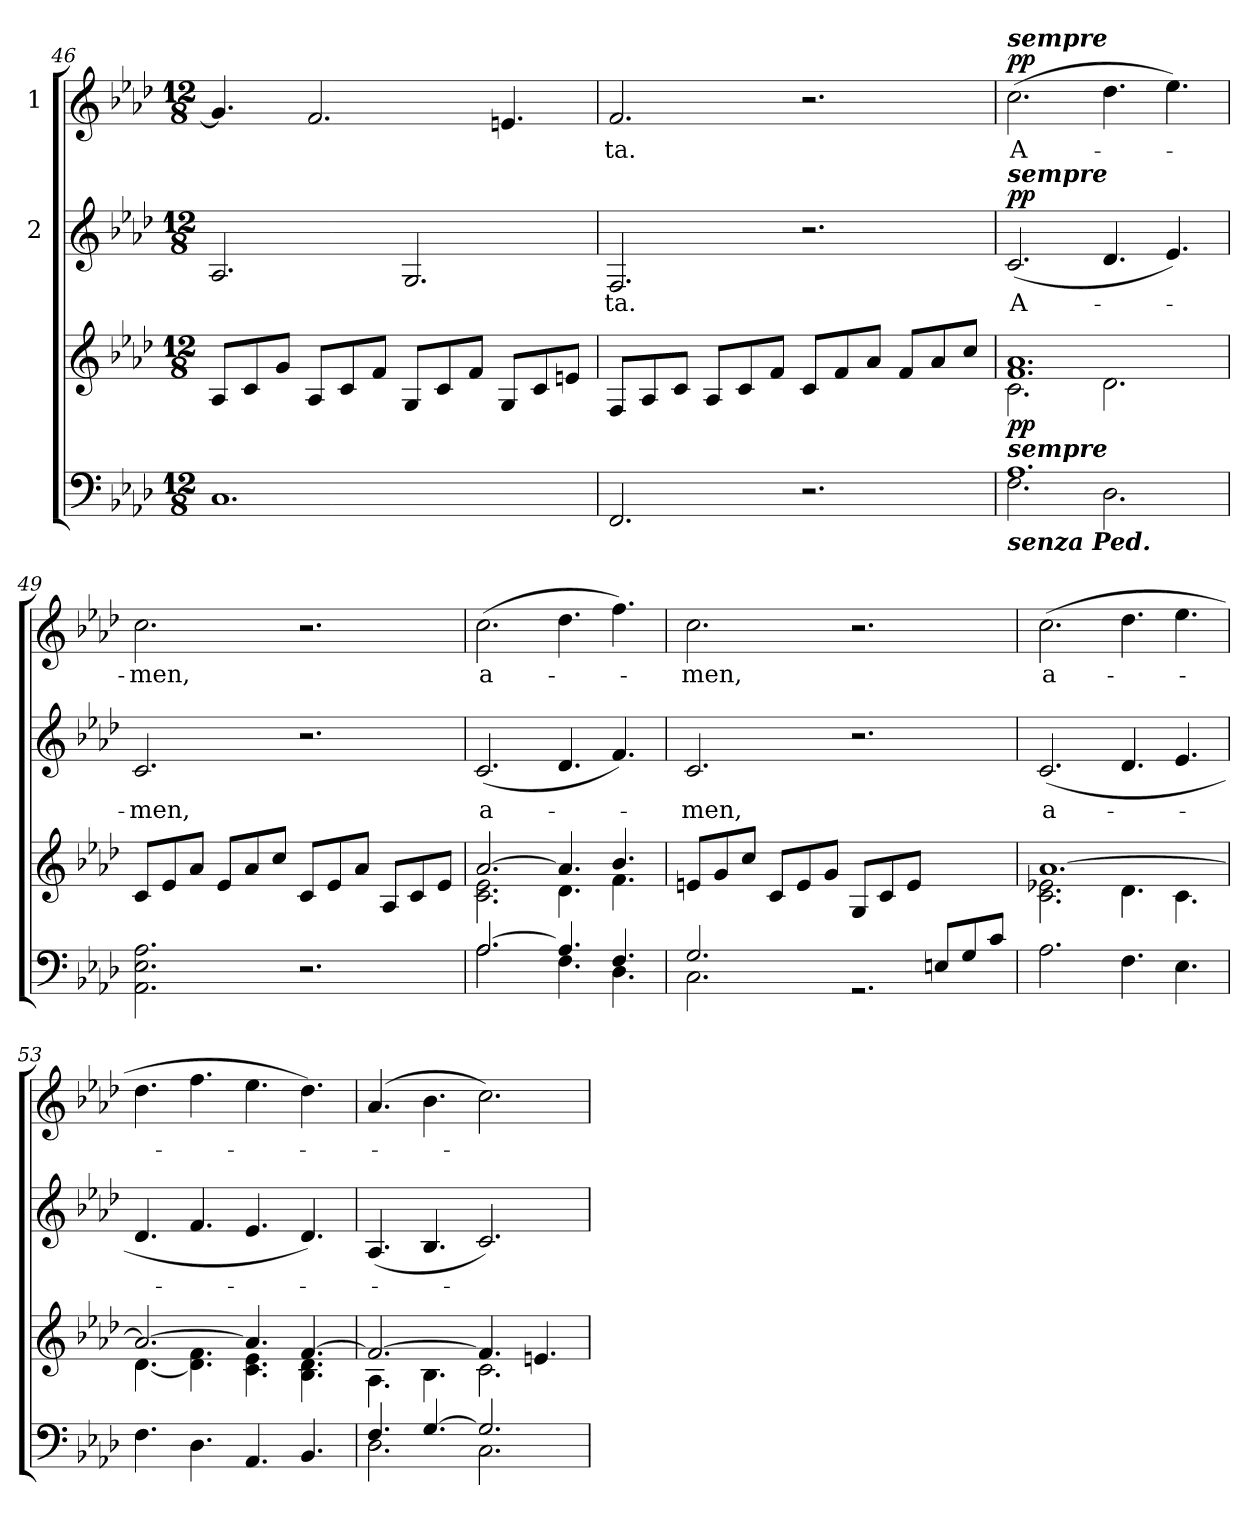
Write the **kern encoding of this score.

**kern	**kern	**dynam	**kern	**text	**dynam	**kern	**text	**dynam
*part3	*part3	*part3	*part2	*part2	*part2	*part1	*part1	*part1
*staff4	*staff3	*staff3/4	*staff2	*staff2	*staff2	*staff1	*staff1	*staff1
*	*	*	*I"2	*	*	*I"1	*	*
*clefF4	*clefG2	*	*clefG2	*	*	*clefG2	*	*
*k[b-e-a-d-]	*k[b-e-a-d-]	*	*k[b-e-a-d-]	*	*	*k[b-e-a-d-]	*	*
*A-:	*A-:	*	*A-:	*	*	*A-:	*	*
*M12/8	*M12/8	*	*M12/8	*	*	*M12/8	*	*
=46	=46	=46	=46	=46	=46	=46	=46	=46
1.C	8A-/L	.	2.A-/	.	.	4.g/]	.	.
.	8c/	.	.	.	.	.	.	.
.	8g/J	.	.	.	.	.	.	.
.	8A-/L	.	.	.	.	2.f/	.	.
.	8c/	.	.	.	.	.	.	.
.	8f/J	.	.	.	.	.	.	.
.	8G/L	.	2.G/	.	.	.	.	.
.	8c/	.	.	.	.	.	.	.
.	8f/J	.	.	.	.	.	.	.
.	8G/L	.	.	.	.	4.en/	.	.
.	8c/	.	.	.	.	.	.	.
.	8en/J	.	.	.	.	.	.	.
!!LO:PB:g=z
=47	=47	=47	=47	=47	=47	=47	=47	=47
!	!	!	!	!LO:LY:b	!	!	!LO:LY:b	!
2.FF/	8F/L	.	2.F/	-ta.	.	2.f/	-ta.	.
.	8A-/	.	.	.	.	.	.	.
.	8c/J	.	.	.	.	.	.	.
.	8A-/L	.	.	.	.	.	.	.
.	8c/	.	.	.	.	.	.	.
.	8f/J	.	.	.	.	.	.	.
2.r	8c/L	.	2.r	.	.	2.r	.	.
.	8f/	.	.	.	.	.	.	.
.	8a-/J	.	.	.	.	.	.	.
.	8f/L	.	.	.	.	.	.	.
.	8a-/	.	.	.	.	.	.	.
.	8cc/J	.	.	.	.	.	.	.
=48	=48	=48	=48	=48	=48	=48	=48	=48
*^	*^	*	*	*	*	*	*	*
!	!	!	!	!	!	!	!	!LO:TX:a:Bi:t=sempre	!	!
!	!	!	!	!	!LO:TX:a:Bi:t=sempre	!	!	!	!	!
!	!	!LO:TX:b:Bi:t=sempre	!	!	!	!	!	!	!	!
!LO:TX:b:Bi:t=senza Ped.	!	!	!	!	!	!	!	!	!	!
!	!	!	!	!LO:DY:b	!	!LO:LY:b	!LO:DY:a	!	!LO:LY:b	!LO:DY:a
1.A-	2.F\	1.f 1.a-	2.c\	pp	(<2.c/	A-	pp	(>2.cc\	A-	pp
.	2.D-\	.	2.d-\	.	4.d-/	.	.	4.dd-\	.	.
.	.	.	.	.	4.e-/)	.	.	4.ee-\)	.	.
*v	*v	*	*	*	*	*	*	*	*	*
*	*v	*v	*	*	*	*	*	*	*
=49	=49	=49	=49	=49	=49	=49	=49	=49
!	!	!	!	!LO:LY:b	!	!	!LO:LY:b	!
2.AA-\ 2.E-\ 2.A-\	8c/L	.	2.c/	-men,	.	2.cc\	-men,	.
.	8e-/	.	.	.	.	.	.	.
.	8a-/J	.	.	.	.	.	.	.
.	8e-/L	.	.	.	.	.	.	.
.	8a-/	.	.	.	.	.	.	.
.	8cc/J	.	.	.	.	.	.	.
2.r	8c/L	.	2.r	.	.	2.r	.	.
.	8e-/	.	.	.	.	.	.	.
.	8a-/J	.	.	.	.	.	.	.
.	8A-/L	.	.	.	.	.	.	.
.	8c/	.	.	.	.	.	.	.
.	8e-/J	.	.	.	.	.	.	.
=50	=50	=50	=50	=50	=50	=50	=50	=50
*^	*^	*	*	*	*	*	*	*
!	!	!	!	!	!	!LO:LY:b	!	!	!LO:LY:b	!
[>2.A-/	2.A-\	[>2.a-/	2.c\ 2.e-\	.	(<2.c/	a-	.	(>2.cc\	a-	.
4.A-/]	4.F\	4.a-/]	4.d-\	.	4.d-/	.	.	4.dd-\	.	.
4.F/	4.D-\	4.b-/	4.f\	.	4.f/)	.	.	4.ff\)	.	.
!!LO:LB:g=z
=51	=51	=51	=51	=51	=51	=51	=51	=51	=51	=51
!	!	!	!	!	!	!LO:LY:b	!	!	!LO:LY:b	!
*	*	*v	*v	*	*	*	*	*	*	*
2.G/	2.C\	8en/L	.	2.c/	-men,	.	2.cc\	-men,	.
.	.	8g/	.	.	.	.	.	.	.
.	.	8cc/J	.	.	.	.	.	.	.
.	.	8c/L	.	.	.	.	.	.	.
.	.	8e/	.	.	.	.	.	.	.
.	.	8g/J	.	.	.	.	.	.	.
4.ryy	2.rGG	8G/L	.	2.r	.	.	2.r	.	.
.	.	8c/	.	.	.	.	.	.	.
.	.	8e/J	.	.	.	.	.	.	.
8En/L	.	4.ryy	.	.	.	.	.	.	.
8G/	.	.	.	.	.	.	.	.	.
8c/J	.	.	.	.	.	.	.	.	.
*v	*v	*	*	*	*	*	*	*	*
=52	=52	=52	=52	=52	=52	=52	=52	=52
*	*^	*	*	*	*	*	*	*
!	!	!	!	!	!LO:LY:b	!	!	!LO:LY:b	!
2.A-\	[>1.a-	2.c\ 2.e-X\	.	(2.c/	a-	.	(>2.cc\	a-	.
4.F\	.	4.d-\	.	4.d-/	.	.	4.dd-\	.	.
4.E-\	.	4.c\	.	4.e-/	.	.	4.ee-\	.	.
=53	=53	=53	=53	=53	=53	=53	=53	=53	=53
4.F\	2.a-/_	[<4.d-\	.	4.d-/	.	.	4.dd-\	.	.
4.D-\	.	4.d-\] 4.f\	.	4.f/	.	.	4.ff\	.	.
4.AA-/	4.a-/]	4.c\ 4.e-\	.	4.e-/	.	.	4.ee-\	.	.
4.BB-/	[>4.f/	4.B-\ 4.d-\	.	4.d-/)	.	.	4.dd-\)	.	.
=54	=54	=54	=54	=54	=54	=54	=54	=54	=54
*^	*	*	*	*	*	*	*	*	*
4.F/	2.D-\	2.f/_	4.A-\	.	(4.A-/	.	.	(4.a-/	.	.
[>4.G/	.	.	4.B-\	.	4.B-/	.	.	4.b-\	.	.
2.G/]	2.C\	4.f/]	2.c\	.	2.c/)	.	.	2.cc\)	.	.
.	.	4.en/	.	.	.	.	.	.	.	.
*v	*v	*	*	*	*	*	*	*	*	*
*	*v	*v	*	*	*	*	*	*	*
=	=	=	=	=	=	=	=	=
*-	*-	*-	*-	*-	*-	*-	*-	*-
